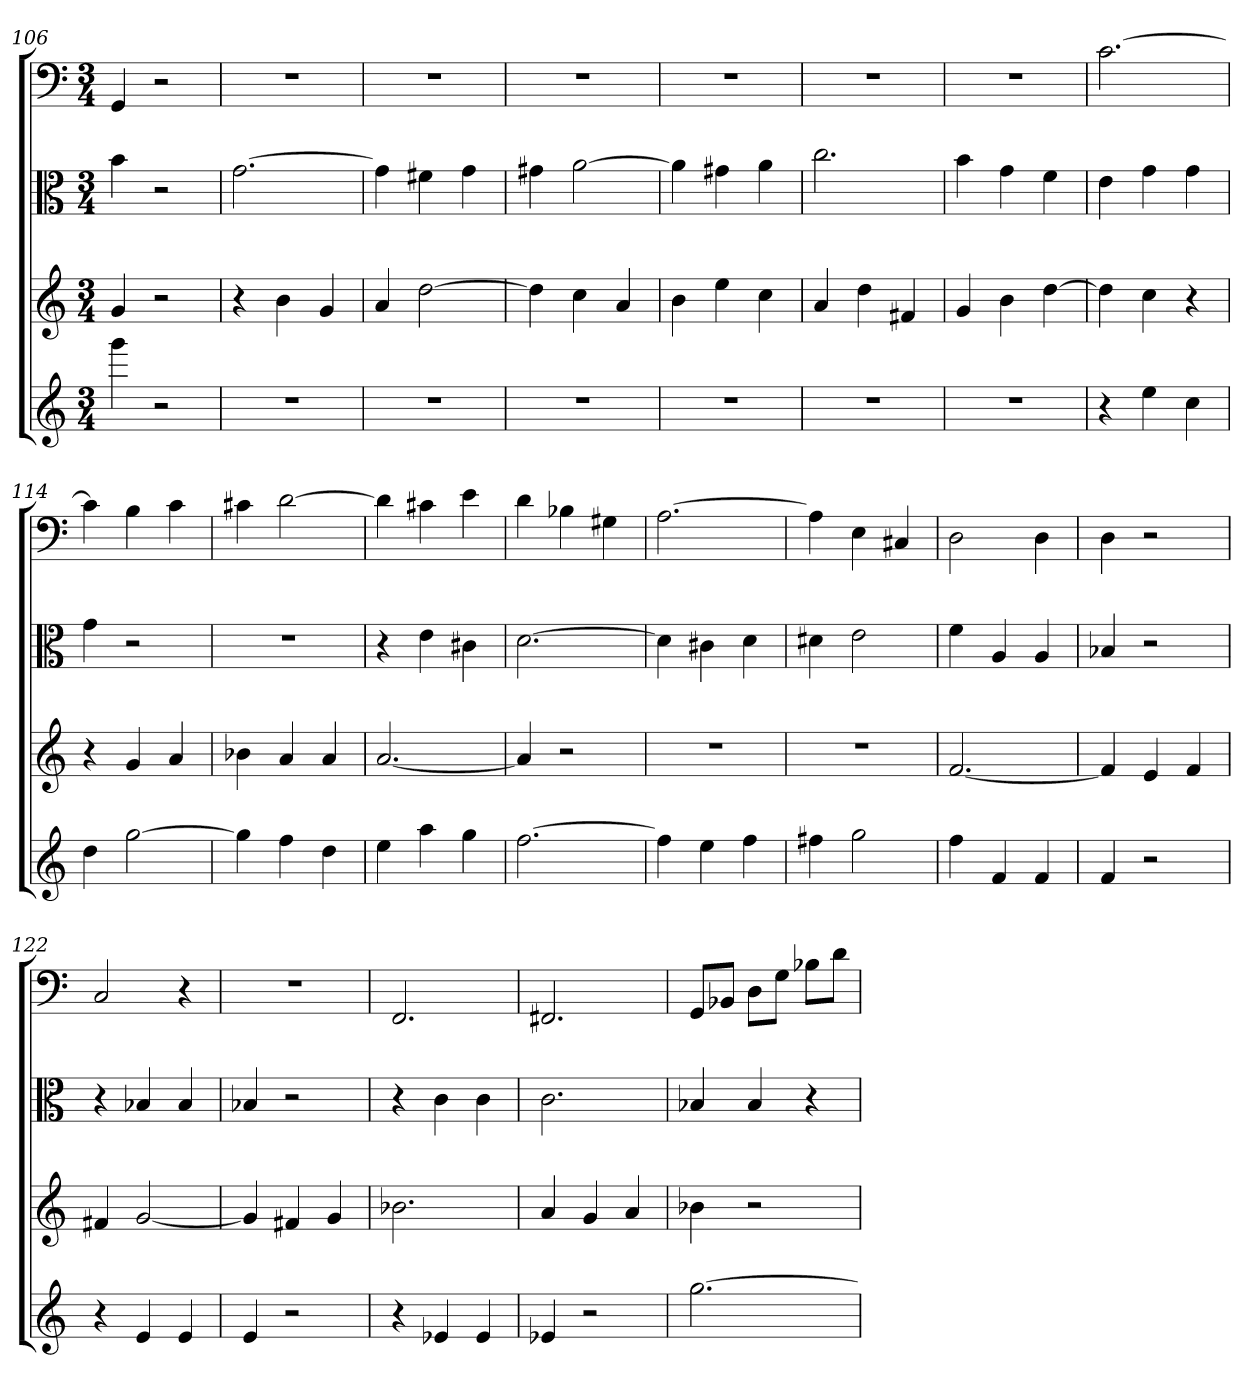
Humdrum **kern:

**kern	**kern	**kern	**kern
*part4	*part3	*part2	*part1
*staff4	*staff3	*staff2	*staff1
*	*	*clefC3	*clefF4
*k[]	*k[]	*k[]	*k[]
*C:	*C:	*C:	*C:
*M3/4	*M3/4	*M3/4	*M3/4
=106	=106	=106	=106
4ggg	4g	4b	4GG
2r	2r	2r	2r
=107	=107	=107	=107
2.r	4r	[2.g	2.r
.	4b	.	.
.	4g	.	.
=108	=108	=108	=108
2.r	4a	4g]	2.r
.	[2dd	4f#X	.
.	.	4g	.
=109	=109	=109	=109
2.r	4dd]	4g#X	2.r
.	4cc	[2a	.
.	4a	.	.
=110	=110	=110	=110
2.r	4b	4a]	2.r
.	4ee	4g#X	.
.	4cc	4a	.
=111	=111	=111	=111
2.r	4a	2.cc	2.r
.	4dd	.	.
.	4f#X	.	.
=112	=112	=112	=112
2.r	4g	4b	2.r
.	4b	4g	.
.	[4dd	4f	.
=113	=113	=113	=113
4r	4dd]	4e	[2.c
4ee	4cc	4g	.
4cc	4r	4g	.
=114	=114	=114	=114
4dd	4r	4g	4c]
[2gg	4g	2r	4B
.	4a	.	4c
=115	=115	=115	=115
4gg]	4b-X	2.r	4c#X
4ff	4a	.	[2d
4dd	4a	.	.
=116	=116	=116	=116
4ee	[2.a	4r	4d]
4aa	.	4e	4c#X
4gg	.	4c#X	4e
=117	=117	=117	=117
[2.ff	4a]	[2.d	4d
.	2r	.	4B-X
.	.	.	4G#X
=118	=118	=118	=118
4ff]	2.r	4d]	[2.A
4ee	.	4c#X	.
4ff	.	4d	.
=119	=119	=119	=119
4ff#X	2.r	4d#X	4A]
2gg	.	2e	4E
.	.	.	4C#X
=120	=120	=120	=120
4ff	[2.f	4f	2D
4f	.	4A	.
4f	.	4A	4D
=121	=121	=121	=121
4f	4f]	4B-X	4D
2r	4e	2r	2r
.	4f	.	.
=122	=122	=122	=122
4r	4f#X	4r	2C
4e	[2g	4B-X	.
4e	.	4B-	4r
=123	=123	=123	=123
4e	4g]	4B-X	2.r
2r	4f#X	2r	.
.	4g	.	.
=124	=124	=124	=124
4r	2.b-X	4r	2.FF
4e-X	.	4c	.
4e-	.	4c	.
=125	=125	=125	=125
4e-X	4a	2.c	2.FF#X
2r	4g	.	.
.	4a	.	.
=126	=126	=126	=126
[2.gg	4b-X	4B-X	8GG/L
.	.	.	8BB-X/J
.	2r	4B-	8D\L
.	.	.	8G\J
.	.	4r	8B-X\L
.	.	.	8d\J
=	=	=	=
*-	*-	*-	*-
